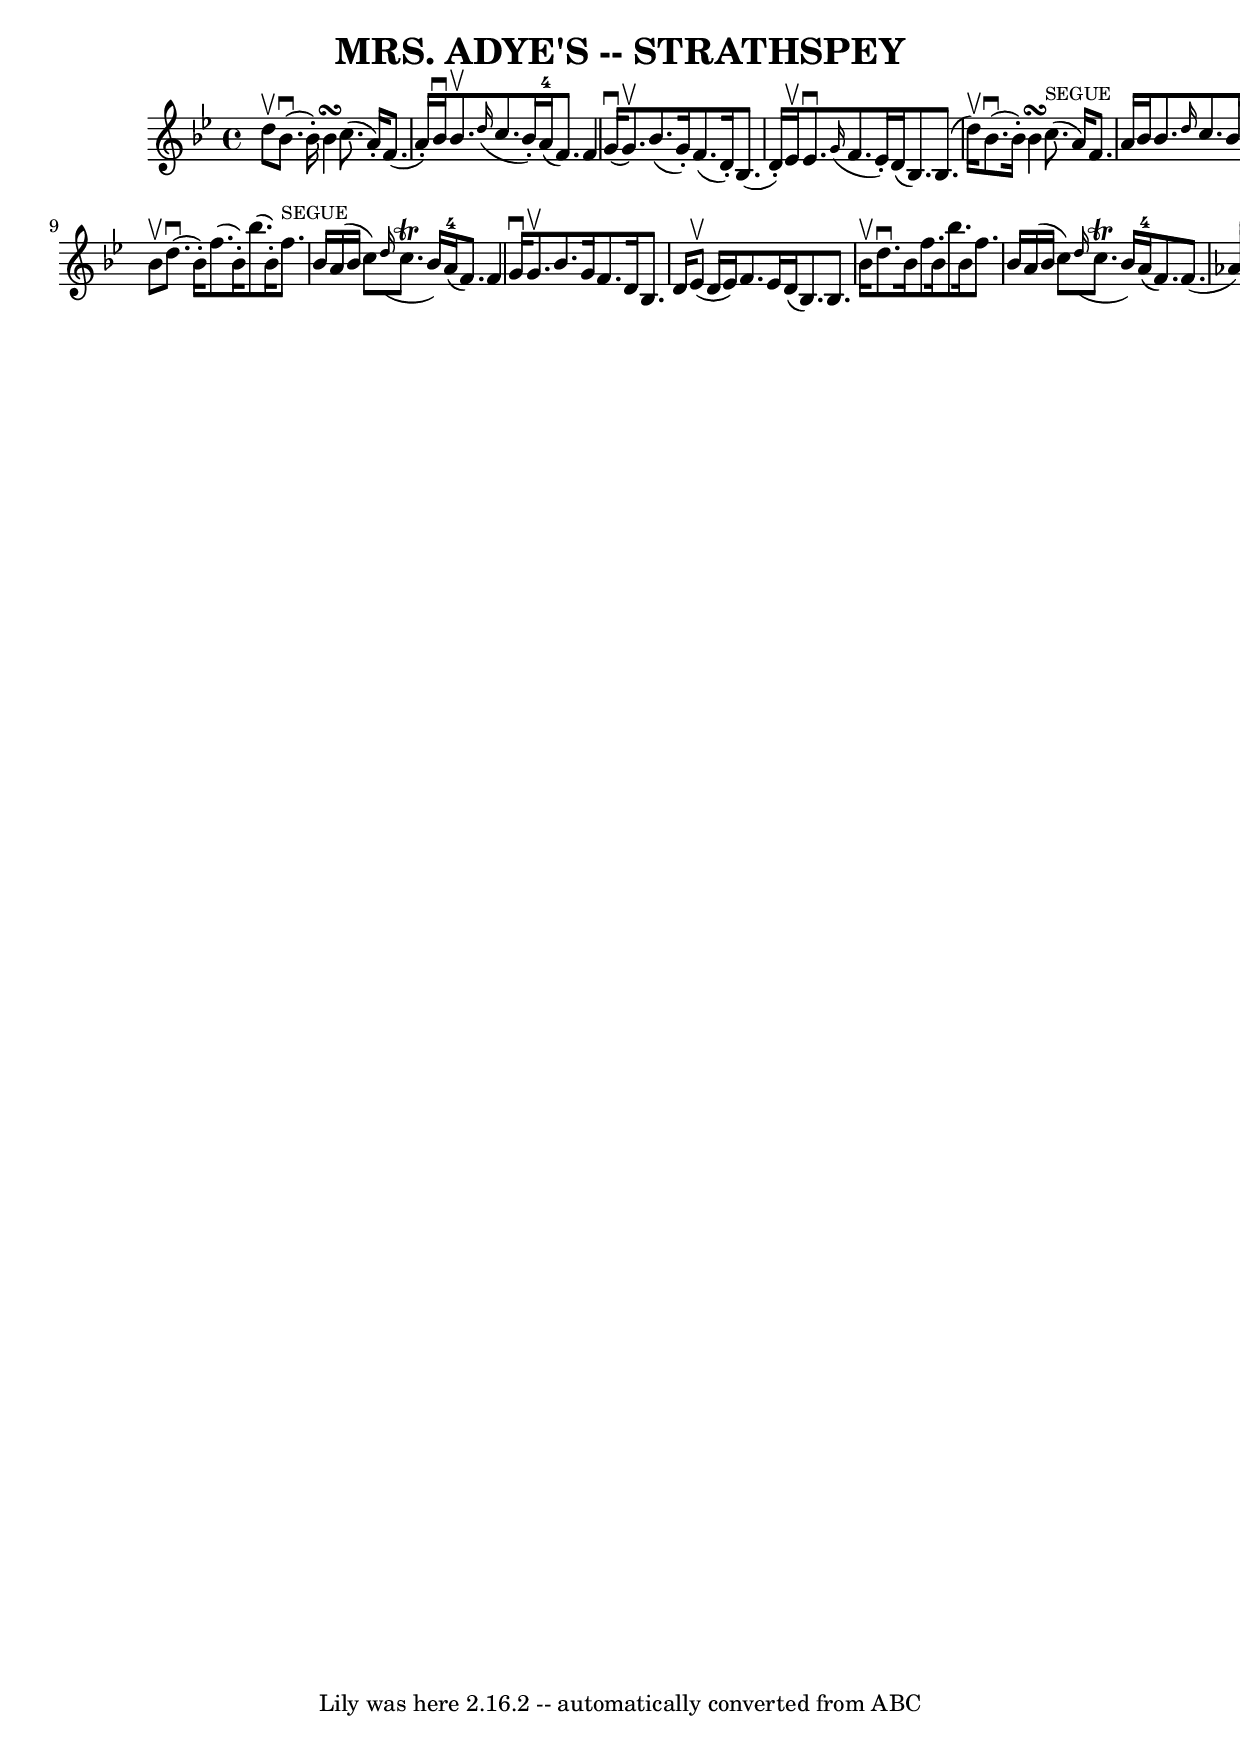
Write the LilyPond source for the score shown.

\version "2.16.2"
\include "Mammoth.ily"
\header {
  %% book = "Ryan's Mammoth Collection of Fiddle Tunes"
  crossRefNumber = "1"
  footnotes = ""
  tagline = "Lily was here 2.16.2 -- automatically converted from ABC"
  title = "MRS. ADYE'S -- STRATHSPEY"

}
voicedefault =  {


  \override Staff.TimeSignature #'style = #'C
  \time 4/4 % %slurgraces 1
  
  \key bes \major d''8^\upbow   |
  bes'8. (^\downbow bes'16 -. -) bes'4\turn c''8. (a'16 -.) f'8. (a'16 -.)   |
  
  bes'16^\downbow bes'8.^\upbow   \grace { d''16 (
					 } c''8. bes'16 -. -) a'16-4(f'8.) f'4    |
  g'16 (^\downbow g'8.^\upbow) bes'8. (g'16 -.) f'8. (d'16 -.) bes8. (d'16 -.) 
  |
  ees'16^\upbow ees'8.^\downbow   \grace { g'16 (
					 } f'8.    
  ees'16 -.) d'16 (bes8.) bes8. (d''16^\upbow)   |
  
  bes'8. (^\downbow bes'16 -.) bes'4\turn c''8.^\segue(a'16)   
  f'8. a'16    |
  bes'16 bes'8.  \grace { d''16  
			} c''8.    
  bes'16 a'16-4(f'8.) f'4    |
  g'16^\upbow g'8.    
  bes'8. g'16 f'8. d'16 bes8. d'16    |
  ees'16^\downbow  
  ees'8.  \grace { g'16  
		 } f'8. ees'16 d'16 (bes8.) bes8    
  \bar "|." bes'8^\upbow   |
  d''8. (^\downbow bes'16 -.)   
  f''8. (bes'16 -.) bes''8. (bes'16 -.) f''8.^\segue bes'16    
  |
  a'16 (bes'16 c''8)   \grace { d''16 (
			      } c''8.^\trill  
  bes'16) a'16-4(f'8.) f'4    |
  g'16^\downbow   
  g'8.^\upbow bes'8. g'16 f'8. d'16 bes8. d'16    |
  
  ees'8 (^\upbow d'16 ees'16) f'8. ees'16 d'16 (bes8.)   
  bes8. bes'16^\upbow   |
  d''8.^\downbow bes'16 f''8.    
  bes'16 bes''8. bes'16 f''8. bes'16    |
  a'16 (bes'16    
  c''8)   \grace { d''16 (
		 } c''8.^\trill bes'16) a'16-4(
  f'8.) f'8. (aes'16)   |
  g'8. ees'16 ees'16 (
  ees''8.) f'8. d'16 d'16 (d''8.)   |
  ees'8. c'16    
  c'16 (f'8.) d'16 (bes8.) bes8    \bar "|."   

}

\score{
  <<

    \context Staff="default"
    {
      \voicedefault 
      
    }

  >>
  \layout {
    
  }
  \midi {
  }

}
